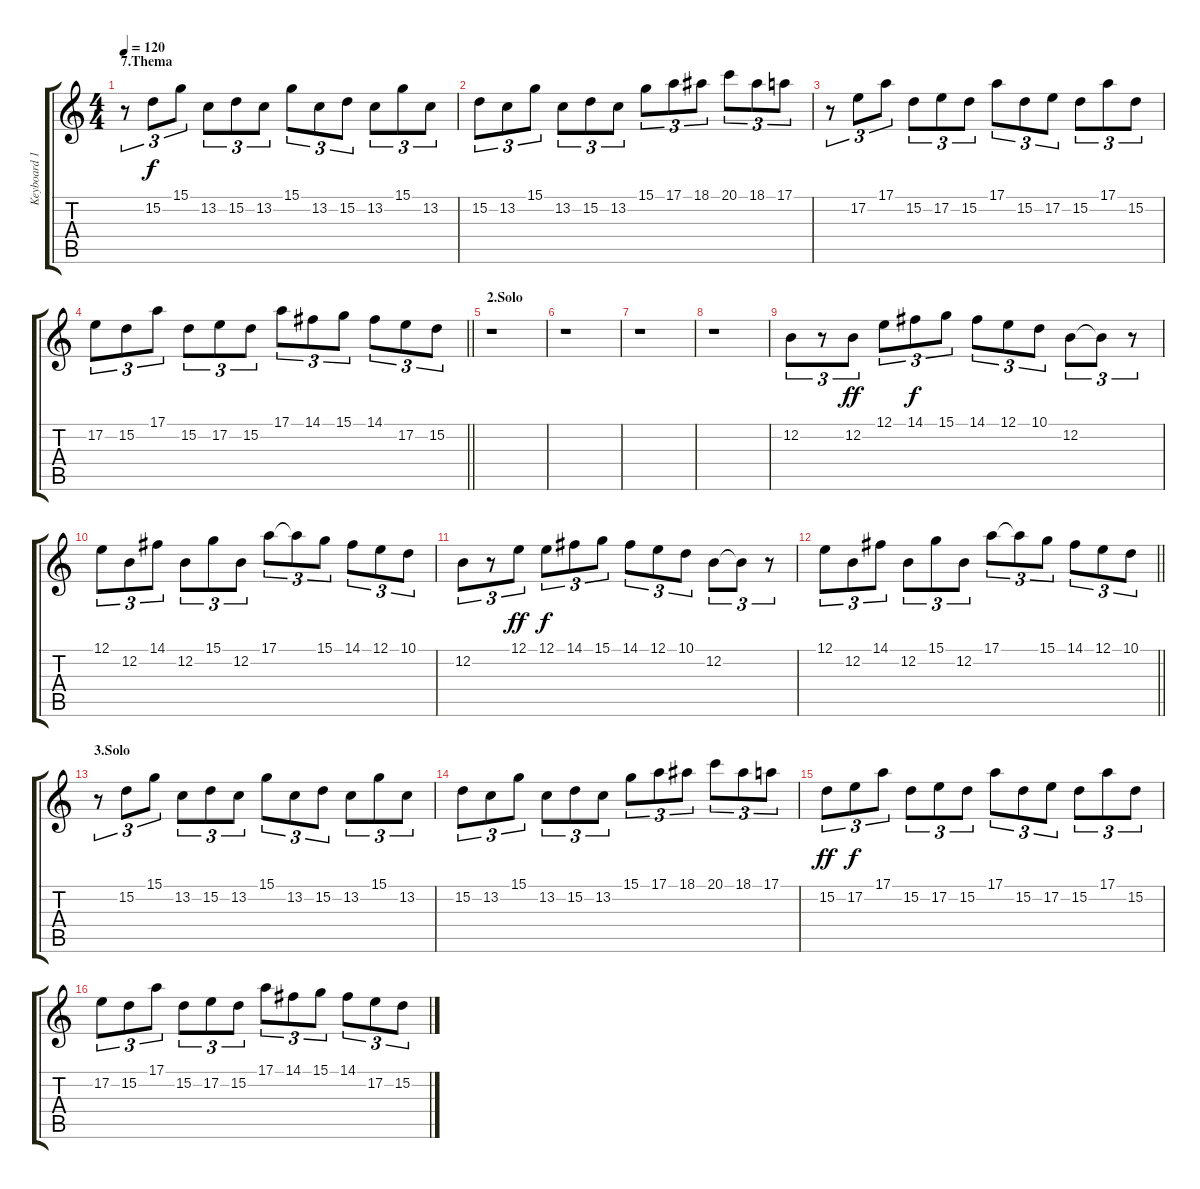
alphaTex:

\track ("Keyboard 1" "Keyboard 1") {instrument choiraahs}
\staff {score tabs}
\tuning (E4 B3 G3 D3 A2 E2) {hide}
\ts (4 4)
\section ("" "7.Thema")
\tempo 120
\clef g2
\ks c
r.8{tu (3 2) dy f} 15.2.8{tu (3 2)} 15.1.8{tu (3 2)} 13.2.8{tu (3 2)} 15.2.8{tu (3 2)} 13.2.8{tu (3 2)} 15.1.8{tu (3 2)} 13.2.8{tu (3 2)} 15.2.8{tu (3 2)} 13.2.8{tu (3 2)} 15.1.8{tu (3 2)} 13.2.8{tu (3 2)} |
15.2.8{tu (3 2)} 13.2.8{tu (3 2)} 15.1.8{tu (3 2)} 13.2.8{tu (3 2)} 15.2.8{tu (3 2)} 13.2.8{tu (3 2)} 15.1.8{tu (3 2)} 17.1.8{tu (3 2)} 18.1.8{tu (3 2)} 20.1.8{tu (3 2)} 18.1.8{tu (3 2)} 17.1.8{tu (3 2)} |
r.8{tu (3 2)} 17.2.8{tu (3 2)} 17.1.8{tu (3 2)} 15.2.8{tu (3 2)} 17.2.8{tu (3 2)} 15.2.8{tu (3 2)} 17.1.8{tu (3 2)} 15.2.8{tu (3 2)} 17.2.8{tu (3 2)} 15.2.8{tu (3 2)} 17.1.8{tu (3 2)} 15.2.8{tu (3 2)} |
\barLineRight lightlight
17.2.8{tu (3 2)} 15.2.8{tu (3 2)} 17.1.8{tu (3 2)} 15.2.8{tu (3 2)} 17.2.8{tu (3 2)} 15.2.8{tu (3 2)} 17.1.8{tu (3 2)} 14.1.8{tu (3 2)} 15.1.8{tu (3 2)} 14.1.8{tu (3 2)} 17.2.8{tu (3 2)} 15.2.8{tu (3 2)} |
\section ("" "2.Solo")
r.1 |
r.1 |
r.1 |
r.1 |
12.2.8{tu (3 2)} r.8{tu (3 2)} 12.2.8{tu (3 2) dy ff} 12.1.8{tu (3 2)} 14.1.8{tu (3 2) dy f} 15.1.8{tu (3 2)} 14.1.8{tu (3 2)} 12.1.8{tu (3 2)} 10.1.8{tu (3 2)} 12.2.8{tu (3 2)} 12.2{t}.8{tu (3 2)} r.8{tu (3 2)} |
12.1.8{tu (3 2)} 12.2.8{tu (3 2)} 14.1.8{tu (3 2)} 12.2.8{tu (3 2)} 15.1.8{tu (3 2)} 12.2.8{tu (3 2)} 17.1.8{tu (3 2)} 17.1{t}.8{tu (3 2)} 15.1.8{tu (3 2)} 14.1.8{tu (3 2)} 12.1.8{tu (3 2)} 10.1.8{tu (3 2)} |
12.2.8{tu (3 2)} r.8{tu (3 2)} 12.1.8{tu (3 2) dy ff} 12.1.8{tu (3 2) dy f} 14.1.8{tu (3 2)} 15.1.8{tu (3 2)} 14.1.8{tu (3 2)} 12.1.8{tu (3 2)} 10.1.8{tu (3 2)} 12.2.8{tu (3 2)} 12.2{t}.8{tu (3 2)} r.8{tu (3 2)} |
\barLineRight lightlight
12.1.8{tu (3 2)} 12.2.8{tu (3 2)} 14.1.8{tu (3 2)} 12.2.8{tu (3 2)} 15.1.8{tu (3 2)} 12.2.8{tu (3 2)} 17.1.8{tu (3 2)} 17.1{t}.8{tu (3 2)} 15.1.8{tu (3 2)} 14.1.8{tu (3 2)} 12.1.8{tu (3 2)} 10.1.8{tu (3 2)} |
\section ("" "3.Solo")
r.8{tu (3 2)} 15.2.8{tu (3 2)} 15.1.8{tu (3 2)} 13.2.8{tu (3 2)} 15.2.8{tu (3 2)} 13.2.8{tu (3 2)} 15.1.8{tu (3 2)} 13.2.8{tu (3 2)} 15.2.8{tu (3 2)} 13.2.8{tu (3 2)} 15.1.8{tu (3 2)} 13.2.8{tu (3 2)} |
15.2.8{tu (3 2)} 13.2.8{tu (3 2)} 15.1.8{tu (3 2)} 13.2.8{tu (3 2)} 15.2.8{tu (3 2)} 13.2.8{tu (3 2)} 15.1.8{tu (3 2)} 17.1.8{tu (3 2)} 18.1.8{tu (3 2)} 20.1.8{tu (3 2)} 18.1.8{tu (3 2)} 17.1.8{tu (3 2)} |
15.2.8{tu (3 2) dy ff} 17.2.8{tu (3 2) dy f} 17.1.8{tu (3 2)} 15.2.8{tu (3 2)} 17.2.8{tu (3 2)} 15.2.8{tu (3 2)} 17.1.8{tu (3 2)} 15.2.8{tu (3 2)} 17.2.8{tu (3 2)} 15.2.8{tu (3 2)} 17.1.8{tu (3 2)} 15.2.8{tu (3 2)} |
17.2.8{tu (3 2)} 15.2.8{tu (3 2)} 17.1.8{tu (3 2)} 15.2.8{tu (3 2)} 17.2.8{tu (3 2)} 15.2.8{tu (3 2)} 17.1.8{tu (3 2)} 14.1.8{tu (3 2)} 15.1.8{tu (3 2)} 14.1.8{tu (3 2)} 17.2.8{tu (3 2)} 15.2.8{tu (3 2)}
